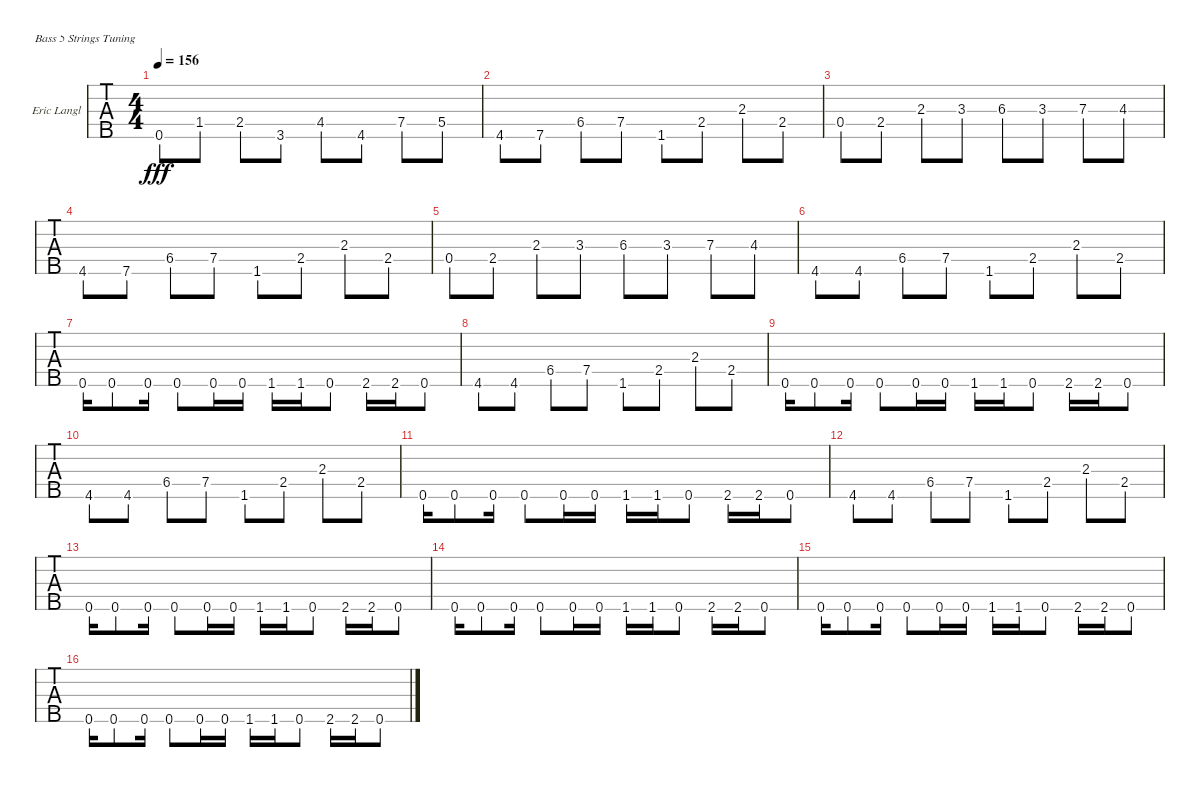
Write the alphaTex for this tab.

\bracketExtendMode groupsimilarinstruments
\firstSystemTrackNameOrientation horizontal
\otherSystemsTrackNameOrientation horizontal
\track ("Eric Langlois" "Eric Langl") {instrument electricbassfinger}
\staff {tabs}
\tuning (G2 D2 A1 E1 B0)
\ts (4 4)
\tempo 156
\clef f4
\ks c
0.5.8{dy fff} 1.4.8 2.4.8 3.5.8 4.4.8 4.5.8 7.4.8 5.4.8 |
4.5.8 7.5.8 6.4.8 7.4.8 1.5.8 2.4.8 2.3.8 2.4.8 |
0.4.8 2.4.8 2.3.8 3.3.8 6.3.8 3.3.8 7.3.8 4.3.8 |
4.5.8 7.5.8 6.4.8 7.4.8 1.5.8 2.4.8 2.3.8 2.4.8 |
0.4.8 2.4.8 2.3.8 3.3.8 6.3.8 3.3.8 7.3.8 4.3.8 |
4.5.8 4.5.8 6.4.8 7.4.8 1.5.8 2.4.8 2.3.8 2.4.8 |
0.5.16 0.5.8 0.5.16 0.5.8 0.5.16 0.5.16 1.5.16 1.5.16 0.5.8 2.5.16 2.5.16 0.5.8 |
4.5.8 4.5.8 6.4.8 7.4.8 1.5.8 2.4.8 2.3.8 2.4.8 |
0.5.16 0.5.8 0.5.16 0.5.8 0.5.16 0.5.16 1.5.16 1.5.16 0.5.8 2.5.16 2.5.16 0.5.8 |
4.5.8 4.5.8 6.4.8 7.4.8 1.5.8 2.4.8 2.3.8 2.4.8 |
0.5.16 0.5.8 0.5.16 0.5.8 0.5.16 0.5.16 1.5.16 1.5.16 0.5.8 2.5.16 2.5.16 0.5.8 |
4.5.8 4.5.8 6.4.8 7.4.8 1.5.8 2.4.8 2.3.8 2.4.8 |
0.5.16 0.5.8 0.5.16 0.5.8 0.5.16 0.5.16 1.5.16 1.5.16 0.5.8 2.5.16 2.5.16 0.5.8 |
0.5.16 0.5.8 0.5.16 0.5.8 0.5.16 0.5.16 1.5.16 1.5.16 0.5.8 2.5.16 2.5.16 0.5.8 |
0.5.16 0.5.8 0.5.16 0.5.8 0.5.16 0.5.16 1.5.16 1.5.16 0.5.8 2.5.16 2.5.16 0.5.8 |
0.5.16 0.5.8 0.5.16 0.5.8 0.5.16 0.5.16 1.5.16 1.5.16 0.5.8 2.5.16 2.5.16 0.5.8
